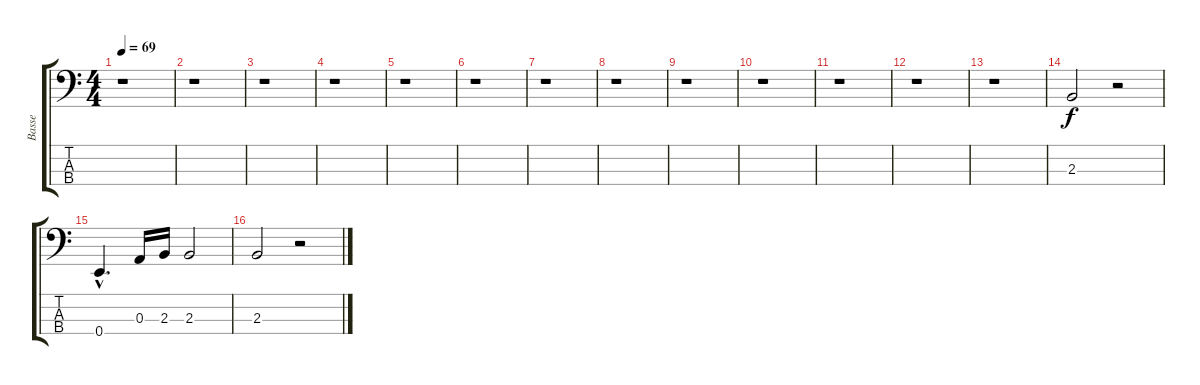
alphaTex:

\track ("Basse" "Basse") {instrument fretlessbass}
\staff {score tabs}
\tuning (G2 D2 A1 E1) {hide}
\ts (4 4)
\tempo 69
\clef f4
\ks c
r.1{dy f instrument fretlessbass} |
r.1 |
r.1 |
r.1 |
r.1 |
r.1 |
r.1 |
r.1 |
r.1 |
r.1 |
r.1 |
r.1 |
r.1 |
2.3.2 r.2 |
0.4{hac}.4{d} 0.3.16 2.3.16 2.3.2 |
2.3.2 r.2
